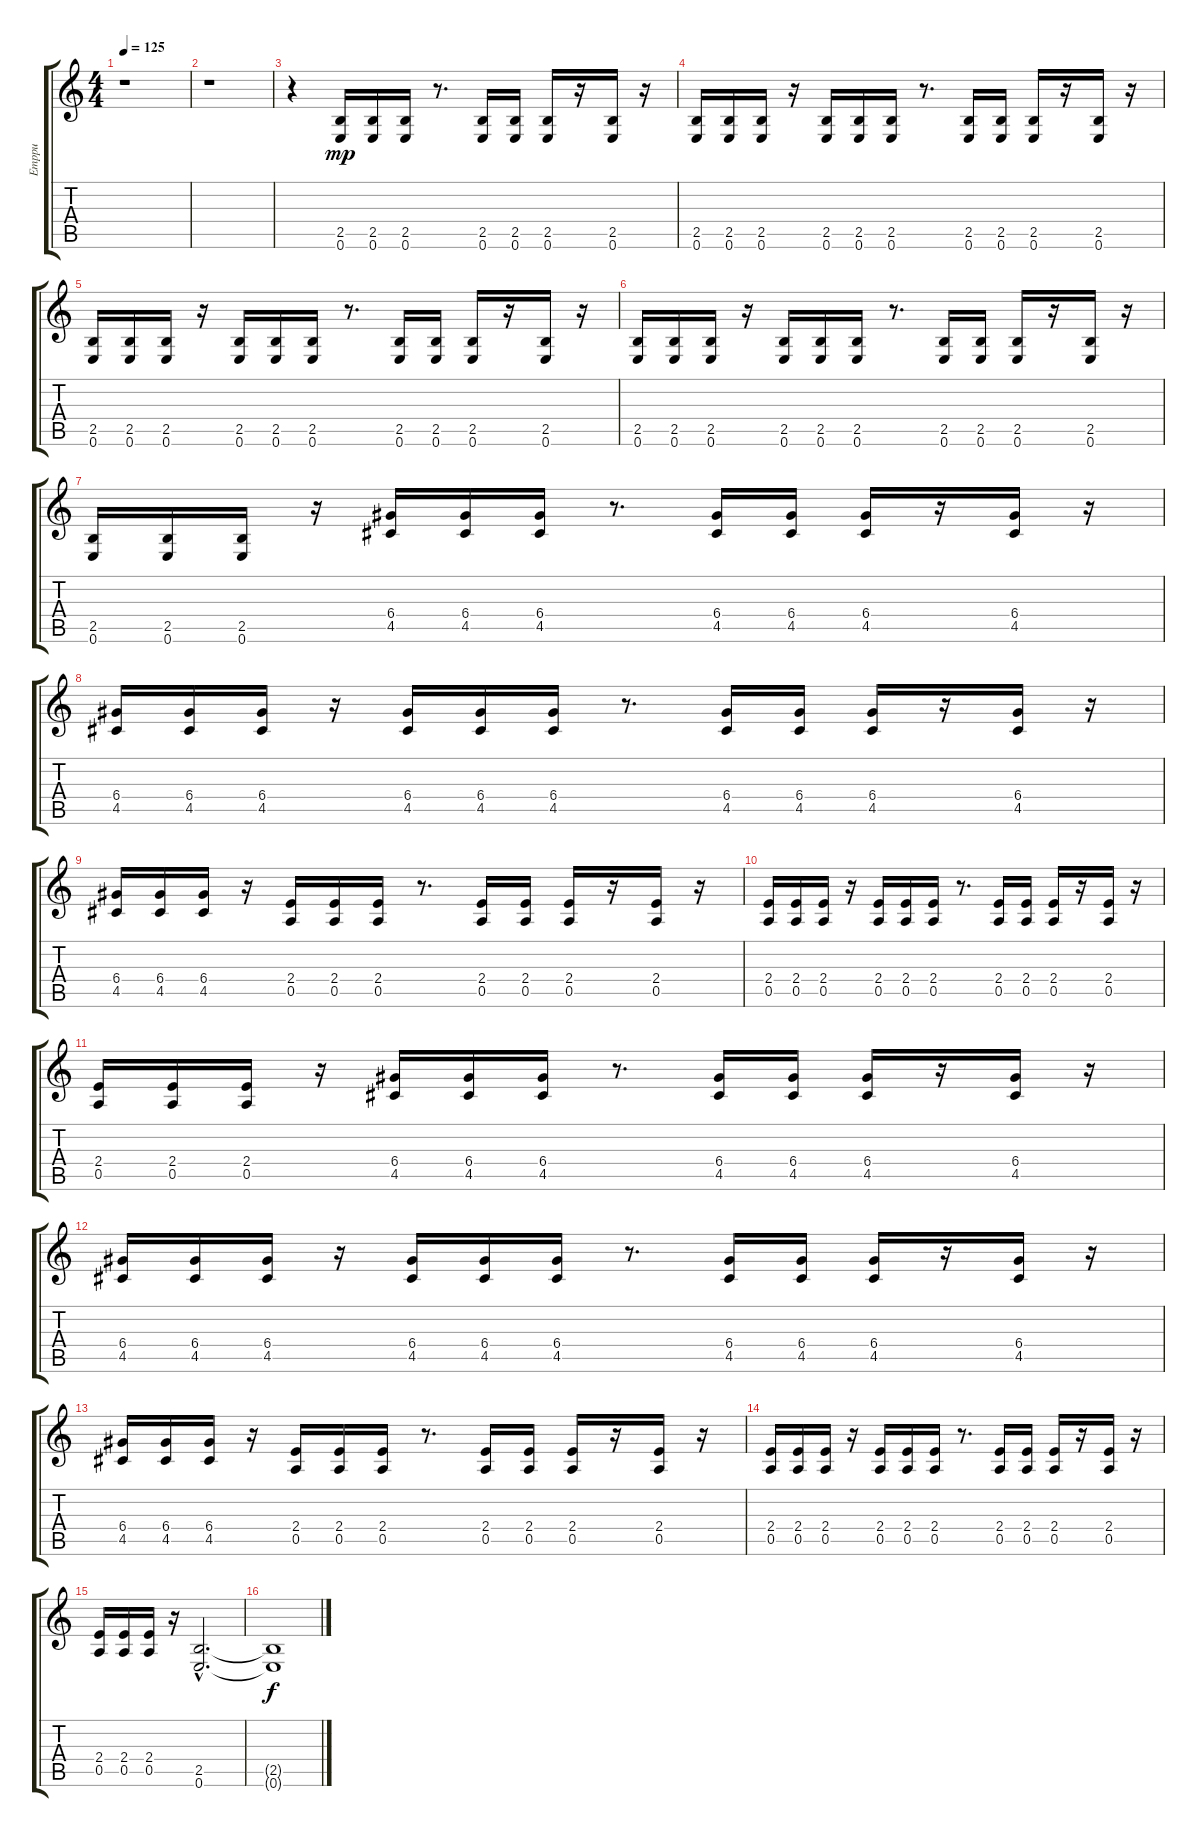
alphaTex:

\track ("Emppu" "Emppu") {instrument distortionguitar}
\staff {score tabs}
\tuning (E4 B3 G3 D3 A2 E2) {hide}
\ts (4 4)
\tempo 125
\clef g2
\ks c
r.1{dy f} |
r.1 |
r.4 (2.5 0.6).16{dy mp} (2.5 0.6).16 (2.5 0.6).16 r.8{d} (2.5 0.6).16 (2.5 0.6).16 (2.5 0.6).16 r.16 (2.5 0.6).16 r.16 |
(2.5 0.6).16 (2.5 0.6).16 (2.5 0.6).16 r.16 (2.5 0.6).16 (2.5 0.6).16 (2.5 0.6).16 r.8{d} (2.5 0.6).16 (2.5 0.6).16 (2.5 0.6).16 r.16 (2.5 0.6).16 r.16 |
(2.5 0.6).16 (2.5 0.6).16 (2.5 0.6).16 r.16 (2.5 0.6).16 (2.5 0.6).16 (2.5 0.6).16 r.8{d} (2.5 0.6).16 (2.5 0.6).16 (2.5 0.6).16 r.16 (2.5 0.6).16 r.16 |
(2.5 0.6).16 (2.5 0.6).16 (2.5 0.6).16 r.16 (2.5 0.6).16 (2.5 0.6).16 (2.5 0.6).16 r.8{d} (2.5 0.6).16 (2.5 0.6).16 (2.5 0.6).16 r.16 (2.5 0.6).16 r.16 |
(2.5 0.6).16 (2.5 0.6).16 (2.5 0.6).16 r.16 (6.4 4.5).16 (6.4 4.5).16 (6.4 4.5).16 r.8{d} (6.4 4.5).16 (6.4 4.5).16 (6.4 4.5).16 r.16 (6.4 4.5).16 r.16 |
(6.4 4.5).16 (6.4 4.5).16 (6.4 4.5).16 r.16 (6.4 4.5).16 (6.4 4.5).16 (6.4 4.5).16 r.8{d} (6.4 4.5).16 (6.4 4.5).16 (6.4 4.5).16 r.16 (6.4 4.5).16 r.16 |
(6.4 4.5).16 (6.4 4.5).16 (6.4 4.5).16 r.16 (2.4 0.5).16 (2.4 0.5).16 (2.4 0.5).16 r.8{d} (2.4 0.5).16 (2.4 0.5).16 (2.4 0.5).16 r.16 (2.4 0.5).16 r.16 |
(2.4 0.5).16 (2.4 0.5).16 (2.4 0.5).16 r.16 (2.4 0.5).16 (2.4 0.5).16 (2.4 0.5).16 r.8{d} (2.4 0.5).16 (2.4 0.5).16 (2.4 0.5).16 r.16 (2.4 0.5).16 r.16 |
(2.4 0.5).16 (2.4 0.5).16 (2.4 0.5).16 r.16 (6.4 4.5).16 (6.4 4.5).16 (6.4 4.5).16 r.8{d} (6.4 4.5).16 (6.4 4.5).16 (6.4 4.5).16 r.16 (6.4 4.5).16 r.16 |
(6.4 4.5).16 (6.4 4.5).16 (6.4 4.5).16 r.16 (6.4 4.5).16 (6.4 4.5).16 (6.4 4.5).16 r.8{d} (6.4 4.5).16 (6.4 4.5).16 (6.4 4.5).16 r.16 (6.4 4.5).16 r.16 |
(6.4 4.5).16 (6.4 4.5).16 (6.4 4.5).16 r.16 (2.4 0.5).16 (2.4 0.5).16 (2.4 0.5).16 r.8{d} (2.4 0.5).16 (2.4 0.5).16 (2.4 0.5).16 r.16 (2.4 0.5).16 r.16 |
(2.4 0.5).16 (2.4 0.5).16 (2.4 0.5).16 r.16 (2.4 0.5).16 (2.4 0.5).16 (2.4 0.5).16 r.8{d} (2.4 0.5).16 (2.4 0.5).16 (2.4 0.5).16 r.16 (2.4 0.5).16 r.16 |
(2.4 0.5).16 (2.4 0.5).16 (2.4 0.5).16 r.16 (2.5{hac} 0.6{hac}).2{d} |
(2.5{t} 0.6{t}).1{dy f}
